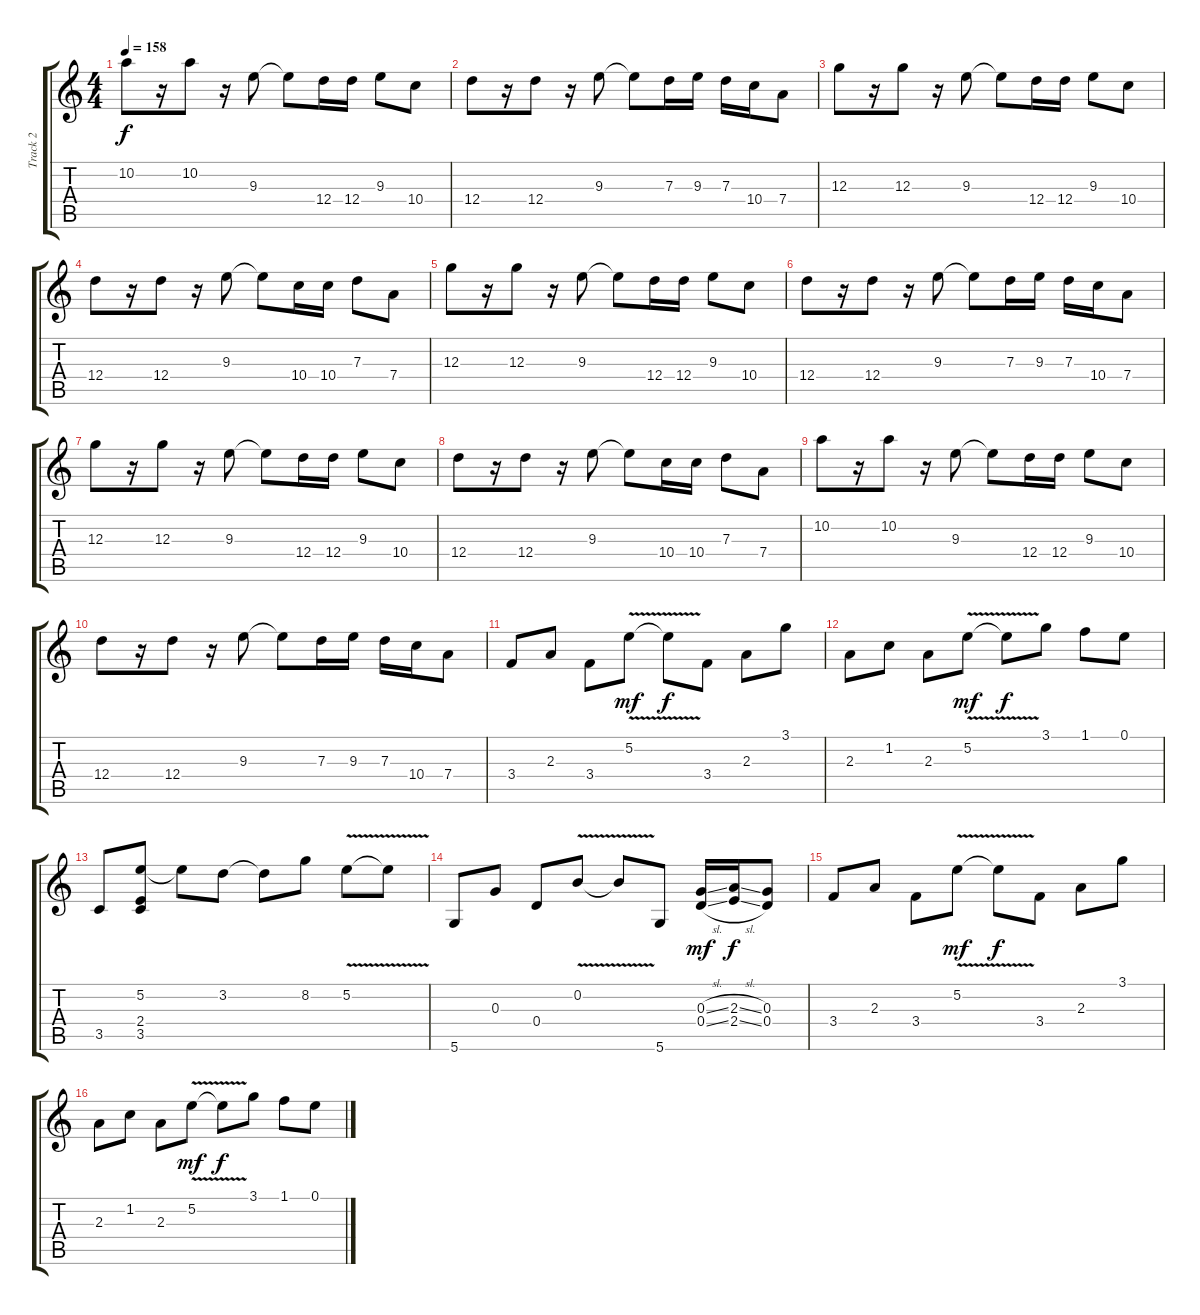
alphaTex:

\track ("Track 2" "Track 2") {instrument distortionguitar}
\staff {score tabs}
\tuning (E4 B3 G3 D3 A2 D2) {hide}
\ts (4 4)
\tempo 158
\clef g2
\ks c
10.2.8{dy f} r.16 10.2.8 r.16 9.3.8 9.3{t}.8 12.4.16 12.4.16 9.3.8 10.4.8 |
12.4.8 r.16 12.4.8 r.16 9.3.8 9.3{t}.8 7.3.16 9.3.16 7.3.16 10.4.16 7.4.8 |
12.3.8 r.16 12.3.8 r.16 9.3.8 9.3{t}.8 12.4.16 12.4.16 9.3.8 10.4.8 |
12.4.8 r.16 12.4.8 r.16 9.3.8 9.3{t}.8 10.4.16 10.4.16 7.3.8 7.4.8 |
12.3.8 r.16 12.3.8 r.16 9.3.8 9.3{t}.8 12.4.16 12.4.16 9.3.8 10.4.8 |
12.4.8 r.16 12.4.8 r.16 9.3.8 9.3{t}.8 7.3.16 9.3.16 7.3.16 10.4.16 7.4.8 |
12.3.8 r.16 12.3.8 r.16 9.3.8 9.3{t}.8 12.4.16 12.4.16 9.3.8 10.4.8 |
12.4.8 r.16 12.4.8 r.16 9.3.8 9.3{t}.8 10.4.16 10.4.16 7.3.8 7.4.8 |
10.2.8 r.16 10.2.8 r.16 9.3.8 9.3{t}.8 12.4.16 12.4.16 9.3.8 10.4.8 |
12.4.8 r.16 12.4.8 r.16 9.3.8 9.3{t}.8 7.3.16 9.3.16 7.3.16 10.4.16 7.4.8 |
3.4.8{instrument distortionguitar} 2.3.8 3.4.8 5.2{v}.8{dy mf} 5.2{t}.8{dy f} 3.4.8 2.3.8 3.1.8 |
2.3.8 1.2.8 2.3.8 5.2{v}.8{dy mf} 5.2{t}.8{dy f} 3.1.8 1.1.8 0.1.8 |
3.5.8 (5.2 2.4 3.5).8 5.2{t}.8 3.2.8 3.2{t}.8 8.2.8 5.2{v}.8 5.2{t}.8 |
5.6.8 0.3.8 0.4.8 0.2{v}.8 0.2{t}.8 5.6.8 (0.3{sl} 0.4{sl}).16{dy mf} (2.3{sl} 2.4{sl}).16{dy f} (0.3 0.4).8 |
3.4.8{instrument distortionguitar} 2.3.8 3.4.8 5.2{v}.8{dy mf} 5.2{t}.8{dy f} 3.4.8 2.3.8 3.1.8 |
2.3.8 1.2.8 2.3.8 5.2{v}.8{dy mf} 5.2{t}.8{dy f} 3.1.8 1.1.8 0.1.8
